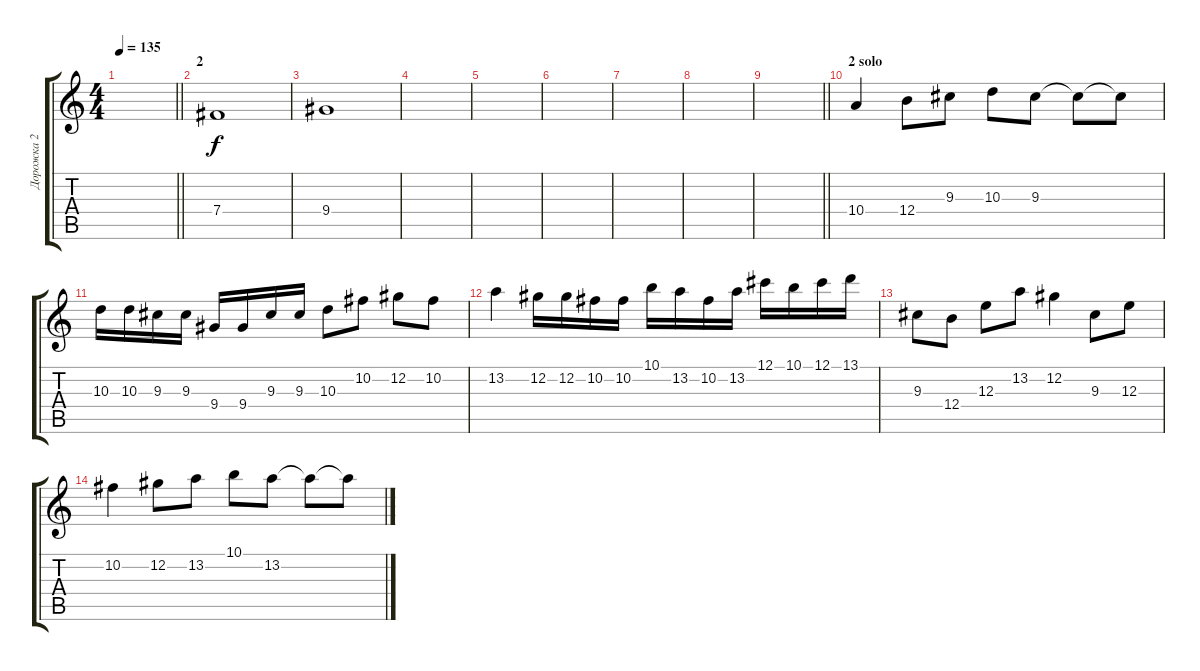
\track ("Дорожка 2" "Дорожка 2") {instrument distortionguitar}
\staff {score tabs}
\tuning (Db4 Ab3 E3 B2 Gb2 B1) {hide}
\ts (4 4)
\tempo 135
\clef g2
\barLineRight lightlight
\ks c
|
\section ("" "2")
7.4.1 |
9.4.1 |
|
|
|
|
|
\barLineRight lightlight
|
\section ("" "2 solo")
10.4.4 12.4.8 9.3.8 10.3.8 9.3.8 9.3{t}.8 9.3{t}.8 |
10.3.16 10.3.16 9.3.16 9.3.16 9.4.16 9.4.16 9.3.16 9.3.16 10.3.8 10.2.8 12.2.8 10.2.8 |
13.2.4 12.2.16 12.2.16 10.2.16 10.2.16 10.1.16 13.2.16 10.2.16 13.2.16 12.1.16 10.1.16 12.1.16 13.1.16 |
9.3.8 12.4.8 12.3.8 13.2.8 12.2.4 9.3.8 12.3.8 |
10.2.4 12.2.8 13.2.8 10.1.8 13.2.8 13.2{t}.8 13.2{t}.8
